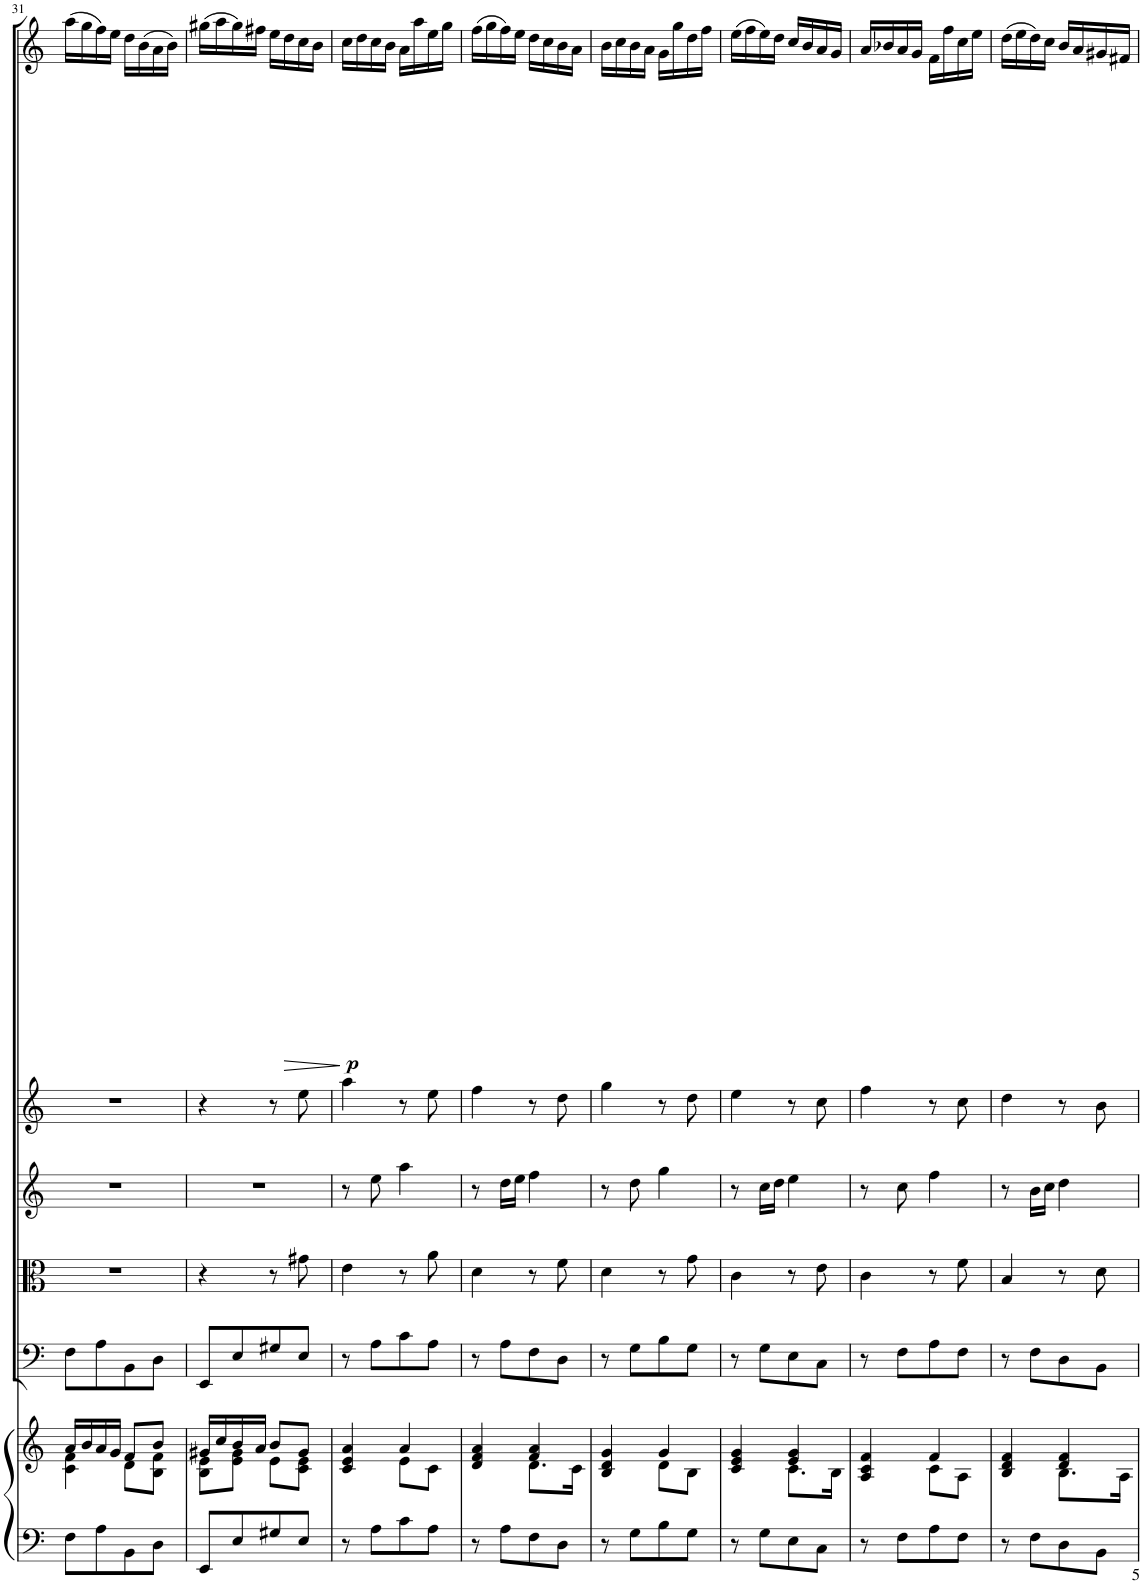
**kern	**kern	**kern	**kern	**kern	**kern	**kern	**dynam
*part6	*part6	*part5	*part4	*part3	*part2	*part1	*part1
*staff7	*staff6	*staff5	*staff4	*staff3	*staff2	*staff1	*staff1
*I"Harpsichord	*	*I"Violoncellos  and Basses	*I"Violas	*I"Violins 2	*I"Violins 1	*I"Solo Violin	*
*I'Hpschd	*	*	*	*	*	*I'Vln	*
!!LO:PB:g=z
*clefF4	*clefG2	*clefF4	*clefC3	*clefG2	*clefG2	*clefG2	*
*k[]	*k[]	*k[]	*k[]	*k[]	*k[]	*k[]	*
*M2/4	*M2/4	*M2/4	*M2/4	*M2/4	*M2/4	*M2/4	*
=31	=31	=31	=31	=31	=31	=31	=31
*	*^	*	*	*	*	*	*
8F\L	16a/LL	4c\ 4f\	8F\L	2r	2r	2r	(16aa\LL	.
.	16b/	.	.	.	.	.	16gg\	.
8A\	16a/	.	8A\	.	.	.	16ff\)	.
.	16g/JJ	.	.	.	.	.	16ee\JJ	.
8BB\	8f/L	8d\L	8BB\	.	.	.	16dd\LL	.
.	.	.	.	.	.	.	(16b\	.
8D\J	8b/J	8B\ 8f\J	8D\J	.	.	.	16a\	.
.	.	.	.	.	.	.	16b\JJ)	.
=32	=32	=32	=32	=32	=32	=32	=32	=32
8EE/L	16g#X/LL	8B\ 8e\L	8EE/L	4r	2r	4r	(16gg#X\LL	.
.	16cc/	.	.	.	.	.	16aa\	.
8E/	16b/	8e\ 8g#\J	8E/	.	.	.	16gg#\)	.
.	16a/JJ	.	.	.	.	.	16ff#X\JJ	.
8G#X/	8b/L	8e\L	8G#X/	8r	.	8r	16ee\LL	.
!	!	!	!	!	!	!	!	!LO:HP:b
.	.	.	.	.	.	.	16dd\	>
8E/J	8g#/J	8c\ 8e\J	8E/J	8g#X\	.	8ee\	16cc\	.
.	.	.	.	.	.	.	16b\JJ	.
*	*v	*v	*	*	*	*	*	*
.	.	.	.	.	.	.	]
=33	=33	=33	=33	=33	=33	=33	=33
*	*^	*	*	*	*	*	*
!	!	!	!	!	!	!	!	!LO:DY:b
8r	4c/ 4e/ 4a/	4ryy	8r	4e\	8r	4aa\	16cc\LL	p
.	.	.	.	.	.	.	16dd\	.
8A\L	.	.	8A\L	.	8ee\	.	16cc\	.
.	.	.	.	.	.	.	16b\JJ	.
8c\	4a/	8e\L	8c\	8r	4aa\	8r	16a\LL	.
.	.	.	.	.	.	.	16aa\	.
8A\J	.	8c\J	8A\J	8a\	.	8ee\	16ee\	.
.	.	.	.	.	.	.	16gg\JJ	.
=34	=34	=34	=34	=34	=34	=34	=34	=34
8r	4d/ 4f/ 4a/	4ryy	8r	4d\	8r	4ff\	(16ff\LL	.
.	.	.	.	.	.	.	16gg\	.
8A\L	.	.	8A\L	.	16dd\LL	.	16ff\)	.
.	.	.	.	.	16ee\JJ	.	16ee\JJ	.
8F\	4f/ 4a/	8.d\L	8F\	8r	4ff\	8r	16dd\LL	.
.	.	.	.	.	.	.	16cc\	.
8D\J	.	.	8D\J	8f\	.	8dd\	16b\	.
.	.	16c\Jk	.	.	.	.	16a\JJ	.
=35	=35	=35	=35	=35	=35	=35	=35	=35
8r	4B/ 4d/ 4g/	4ryy	8r	4d\	8r	4gg\	16b\LL	.
.	.	.	.	.	.	.	16cc\	.
8G\L	.	.	8G\L	.	8dd\	.	16b\	.
.	.	.	.	.	.	.	16a\JJ	.
8B\	4g/	8d\L	8B\	8r	4gg\	8r	16g\LL	.
.	.	.	.	.	.	.	16gg\	.
8G\J	.	8B\J	8G\J	8g\	.	8dd\	16dd\	.
.	.	.	.	.	.	.	16ff\JJ	.
=36	=36	=36	=36	=36	=36	=36	=36	=36
8r	4c/ 4e/ 4g/	4ryy	8r	4c\	8r	4ee\	(16ee\LL	.
.	.	.	.	.	.	.	16ff\	.
8G\L	.	.	8G\L	.	16cc\LL	.	16ee\)	.
.	.	.	.	.	16dd\JJ	.	16dd\JJ	.
8E\	4e/ 4g/	8.c\L	8E\	8r	4ee\	8r	16cc/LL	.
.	.	.	.	.	.	.	16b/	.
8C\J	.	.	8C\J	8e\	.	8cc\	16a/	.
.	.	16B\Jk	.	.	.	.	16g/JJ	.
=37	=37	=37	=37	=37	=37	=37	=37	=37
8r	4A/ 4c/ 4f/	4ryy	8r	4c\	8r	4ff\	16a/LL	.
.	.	.	.	.	.	.	16b-X/	.
8F\L	.	.	8F\L	.	8cc\	.	16a/	.
.	.	.	.	.	.	.	16g/JJ	.
8A\	4f/	8c\L	8A\	8r	4ff\	8r	16f\LL	.
.	.	.	.	.	.	.	16ff\	.
8F\J	.	8A\J	8F\J	8f\	.	8cc\	16cc\	.
.	.	.	.	.	.	.	16ee\JJ	.
=38	=38	=38	=38	=38	=38	=38	=38	=38
8r	4B/ 4d/ 4f/	4ryy	8r	4B/	8r	4dd\	(16dd\LL	.
.	.	.	.	.	.	.	16ee\	.
8F\L	.	.	8F\L	.	16b\LL	.	16dd\)	.
.	.	.	.	.	16cc\JJ	.	16cc\JJ	.
8D\	4d/ 4f/	8.B\L	8D\	8r	4dd\	8r	16b/LL	.
.	.	.	.	.	.	.	16a/	.
8BB\J	.	.	8BB\J	8d\	.	8b\	16g#X/	.
.	.	16A\Jk	.	.	.	.	16f#X/JJ	.
*	*v	*v	*	*	*	*	*	*
=	=	=	=	=	=	=	=
*-	*-	*-	*-	*-	*-	*-	*-
